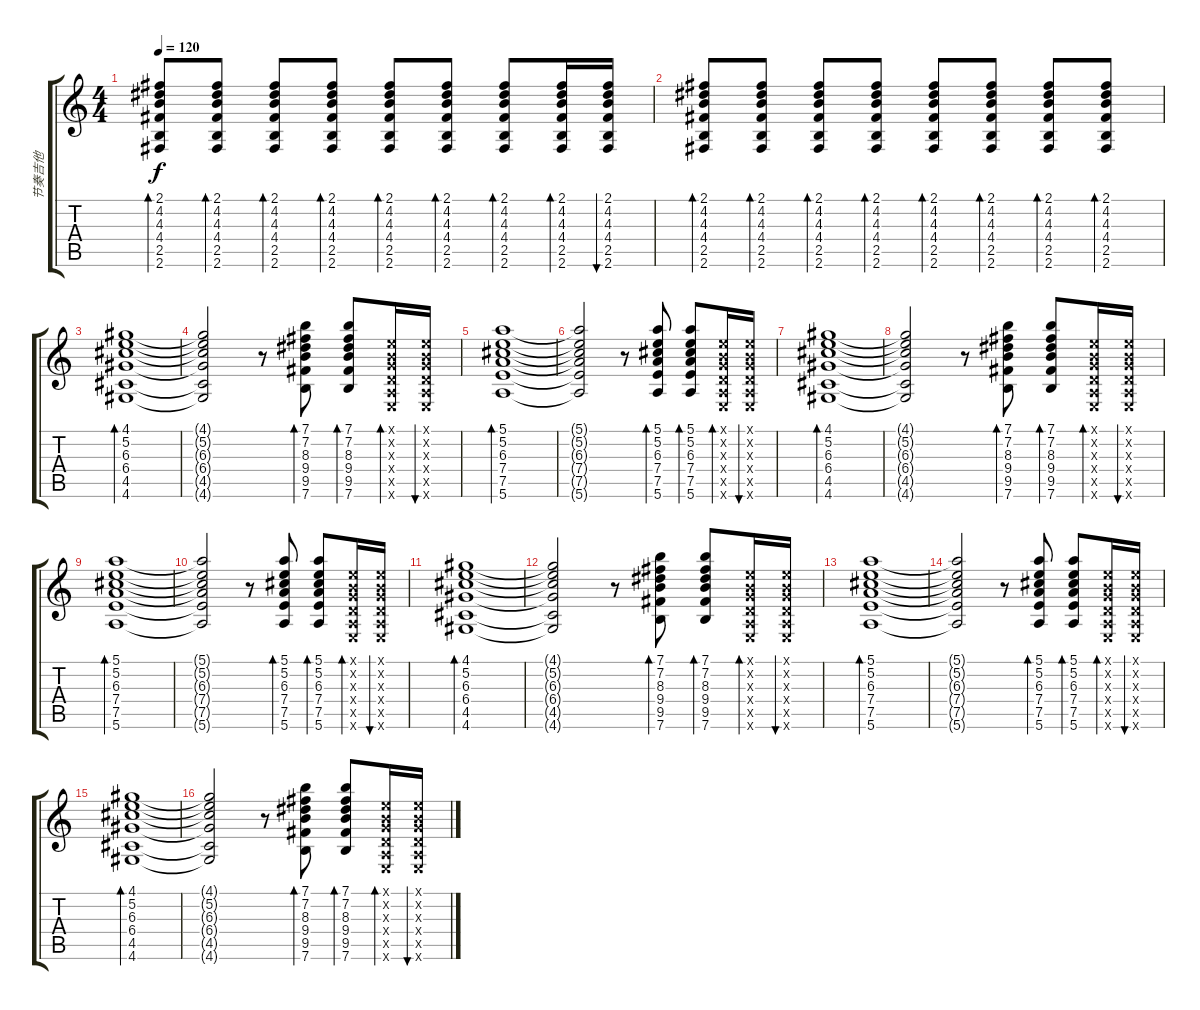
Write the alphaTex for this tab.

\track ("节奏吉他" "节奏吉他") {instrument acousticguitarsteel}
\staff {score tabs}
\tuning (E4 B3 G3 D3 A2 E2) {hide}
\ts (4 4)
\tempo 120
\clef g2
\ks c
(2.1 4.2 4.3 4.4 2.5 2.6).8{bd 30 dy f} (2.1 4.2 4.3 4.4 2.5 2.6).8{bd 30} (2.1 4.2 4.3 4.4 2.5 2.6).8{bd 30} (2.1 4.2 4.3 4.4 2.5 2.6).8{bd 30} (2.1 4.2 4.3 4.4 2.5 2.6).8{bd 30} (2.1 4.2 4.3 4.4 2.5 2.6).8{bd 30} (2.1 4.2 4.3 4.4 2.5 2.6).8{bd 30} (2.1 4.2 4.3 4.4 2.5 2.6).16{bd 30} (2.1 4.2 4.3 4.4 2.5 2.6).16{bu 30} |
(2.1 4.2 4.3 4.4 2.5 2.6).8{bd 30} (2.1 4.2 4.3 4.4 2.5 2.6).8{bd 30} (2.1 4.2 4.3 4.4 2.5 2.6).8{bd 30} (2.1 4.2 4.3 4.4 2.5 2.6).8{bd 30} (2.1 4.2 4.3 4.4 2.5 2.6).8{bd 30} (2.1 4.2 4.3 4.4 2.5 2.6).8{bd 30} (2.1 4.2 4.3 4.4 2.5 2.6).8{bd 30} (2.1 4.2 4.3 4.4 2.5 2.6).8{bd 30} |
(4.1 5.2 6.3 6.4 4.5 4.6).1{bd 60} |
(4.1{t} 5.2{t} 6.3{t} 6.4{t} 4.5{t} 4.6{t}).2 r.8 (7.1 7.2 8.3 9.4 9.5 7.6).8{bd 30} (7.1 7.2 8.3 9.4 9.5 7.6).8{bd 30} (0.1{x} 0.2{x} 0.3{x} 0.4{x} 0.5{x} 0.6{x}).16{bd 30} (0.1{x} 0.2{x} 0.3{x} 0.4{x} 0.5{x} 0.6{x}).16{bu 30} |
(5.1 5.2 6.3 7.4 7.5 5.6).1{bd 30} |
(5.1{t} 5.2{t} 6.3{t} 7.4{t} 7.5{t} 5.6{t}).2 r.8 (5.1 5.2 6.3 7.4 7.5 5.6).8{bd 30} (5.1 5.2 6.3 7.4 7.5 5.6).8{bd 30} (0.1{x} 0.2{x} 0.3{x} 0.4{x} 0.5{x} 0.6{x}).16{bd 30} (0.1{x} 0.2{x} 0.3{x} 0.4{x} 0.5{x} 0.6{x}).16{bu 30} |
(4.1 5.2 6.3 6.4 4.5 4.6).1{bd 60} |
(4.1{t} 5.2{t} 6.3{t} 6.4{t} 4.5{t} 4.6{t}).2 r.8 (7.1 7.2 8.3 9.4 9.5 7.6).8{bd 30} (7.1 7.2 8.3 9.4 9.5 7.6).8{bd 30} (0.1{x} 0.2{x} 0.3{x} 0.4{x} 0.5{x} 0.6{x}).16{bd 30} (0.1{x} 0.2{x} 0.3{x} 0.4{x} 0.5{x} 0.6{x}).16{bu 30} |
(5.1 5.2 6.3 7.4 7.5 5.6).1{bd 30} |
(5.1{t} 5.2{t} 6.3{t} 7.4{t} 7.5{t} 5.6{t}).2 r.8 (5.1 5.2 6.3 7.4 7.5 5.6).8{bd 30} (5.1 5.2 6.3 7.4 7.5 5.6).8{bd 30} (0.1{x} 0.2{x} 0.3{x} 0.4{x} 0.5{x} 0.6{x}).16{bd 30} (0.1{x} 0.2{x} 0.3{x} 0.4{x} 0.5{x} 0.6{x}).16{bu 30} |
(4.1 5.2 6.3 6.4 4.5 4.6).1{bd 60} |
(4.1{t} 5.2{t} 6.3{t} 6.4{t} 4.5{t} 4.6{t}).2 r.8 (7.1 7.2 8.3 9.4 9.5 7.6).8{bd 30} (7.1 7.2 8.3 9.4 9.5 7.6).8{bd 30} (0.1{x} 0.2{x} 0.3{x} 0.4{x} 0.5{x} 0.6{x}).16{bd 30} (0.1{x} 0.2{x} 0.3{x} 0.4{x} 0.5{x} 0.6{x}).16{bu 30} |
(5.1 5.2 6.3 7.4 7.5 5.6).1{bd 30} |
(5.1{t} 5.2{t} 6.3{t} 7.4{t} 7.5{t} 5.6{t}).2 r.8 (5.1 5.2 6.3 7.4 7.5 5.6).8{bd 30} (5.1 5.2 6.3 7.4 7.5 5.6).8{bd 30} (0.1{x} 0.2{x} 0.3{x} 0.4{x} 0.5{x} 0.6{x}).16{bd 30} (0.1{x} 0.2{x} 0.3{x} 0.4{x} 0.5{x} 0.6{x}).16{bu 30} |
(4.1 5.2 6.3 6.4 4.5 4.6).1{bd 60} |
(4.1{t} 5.2{t} 6.3{t} 6.4{t} 4.5{t} 4.6{t}).2 r.8 (7.1 7.2 8.3 9.4 9.5 7.6).8{bd 30} (7.1 7.2 8.3 9.4 9.5 7.6).8{bd 30} (0.1{x} 0.2{x} 0.3{x} 0.4{x} 0.5{x} 0.6{x}).16{bd 30} (0.1{x} 0.2{x} 0.3{x} 0.4{x} 0.5{x} 0.6{x}).16{bu 30}
